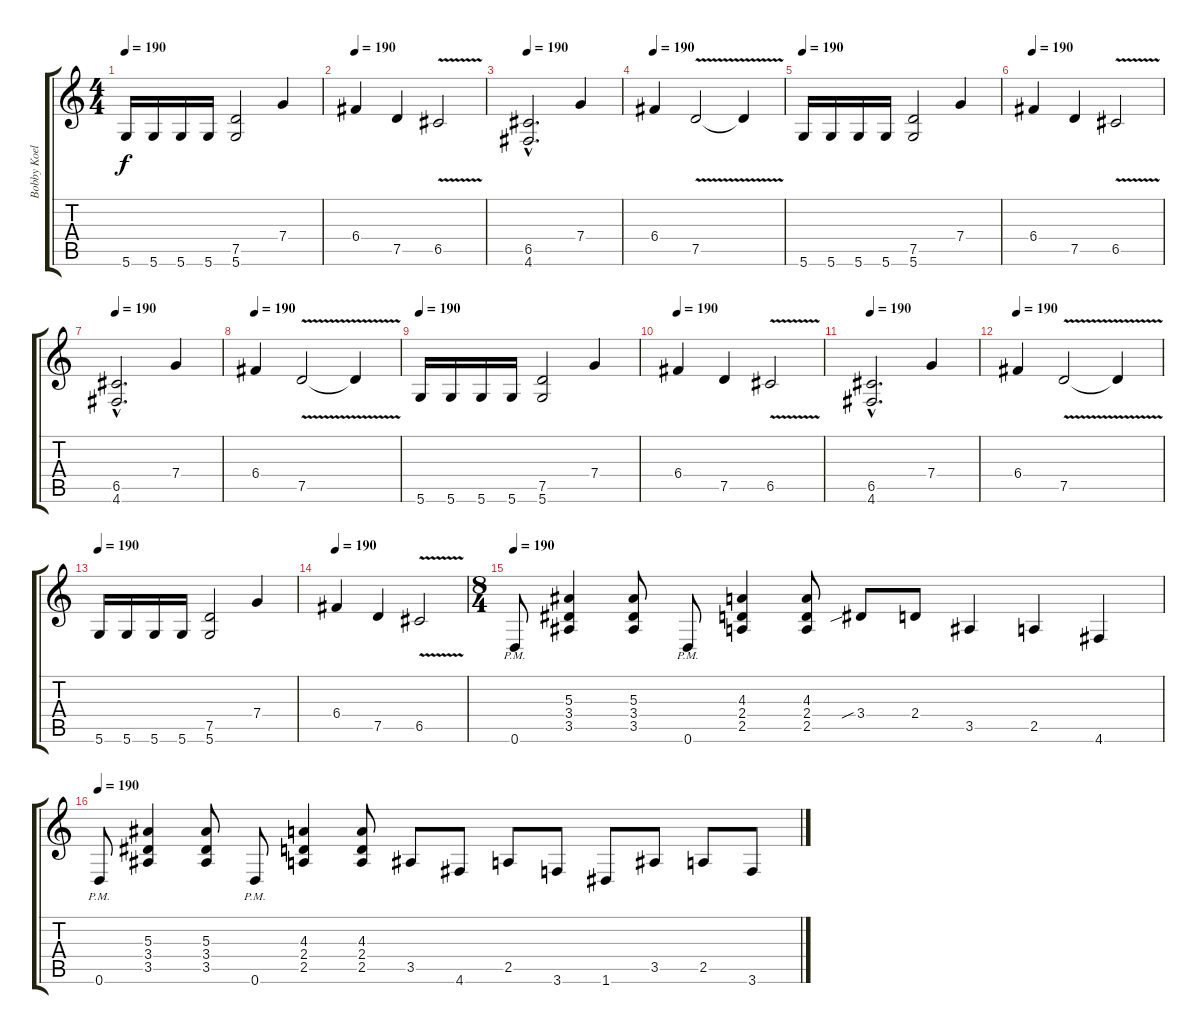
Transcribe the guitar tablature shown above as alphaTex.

\track ("Bobby Koelble" "Bobby Koel") {instrument overdrivenguitar}
\staff {score tabs}
\tuning (D4 A3 F3 C3 G2 D2) {hide}
\ts (4 4)
\tempo 190
\clef g2
\ks c
5.6.16{dy f} 5.6.16 5.6.16 5.6.16 (7.5 5.6).2 7.4.4 |
\tempo 190
6.4.4 7.5.4 6.5{v}.2 |
\tempo 190
(6.5{hac} 4.6{hac}).2{d} 7.4.4 |
\tempo 190
6.4.4 7.5{v}.2 7.5{t}.4 |
\tempo 190
5.6.16 5.6.16 5.6.16 5.6.16 (7.5 5.6).2 7.4.4 |
\tempo 190
6.4.4 7.5.4 6.5{v}.2 |
\tempo 190
(6.5{hac} 4.6{hac}).2{d} 7.4.4 |
\tempo 190
6.4.4 7.5{v}.2 7.5{t}.4 |
\tempo 190
5.6.16 5.6.16 5.6.16 5.6.16 (7.5 5.6).2 7.4.4 |
\tempo 190
6.4.4 7.5.4 6.5{v}.2 |
\tempo 190
(6.5{hac} 4.6{hac}).2{d} 7.4.4 |
\tempo 190
6.4.4 7.5{v}.2 7.5{t}.4 |
\tempo 190
5.6.16 5.6.16 5.6.16 5.6.16 (7.5 5.6).2 7.4.4 |
\tempo 190
6.4.4 7.5.4 6.5{v}.2 |
\ts (8 4)
\tempo 190
0.6{pm}.8 (5.3 3.4 3.5).4 (5.3 3.4 3.5).8 0.6{pm}.8 (4.3 2.4 2.5).4 (4.3 2.4 2.5).8 3.4{sib}.8 2.4.8 3.5.4 2.5.4 4.6.4 |
\tempo 190
0.6{pm}.8 (5.3 3.4 3.5).4 (5.3 3.4 3.5).8 0.6{pm}.8 (4.3 2.4 2.5).4 (4.3 2.4 2.5).8 3.5.8 4.6.8 2.5.8 3.6.8 1.6.8 3.5.8 2.5.8 3.6.8
